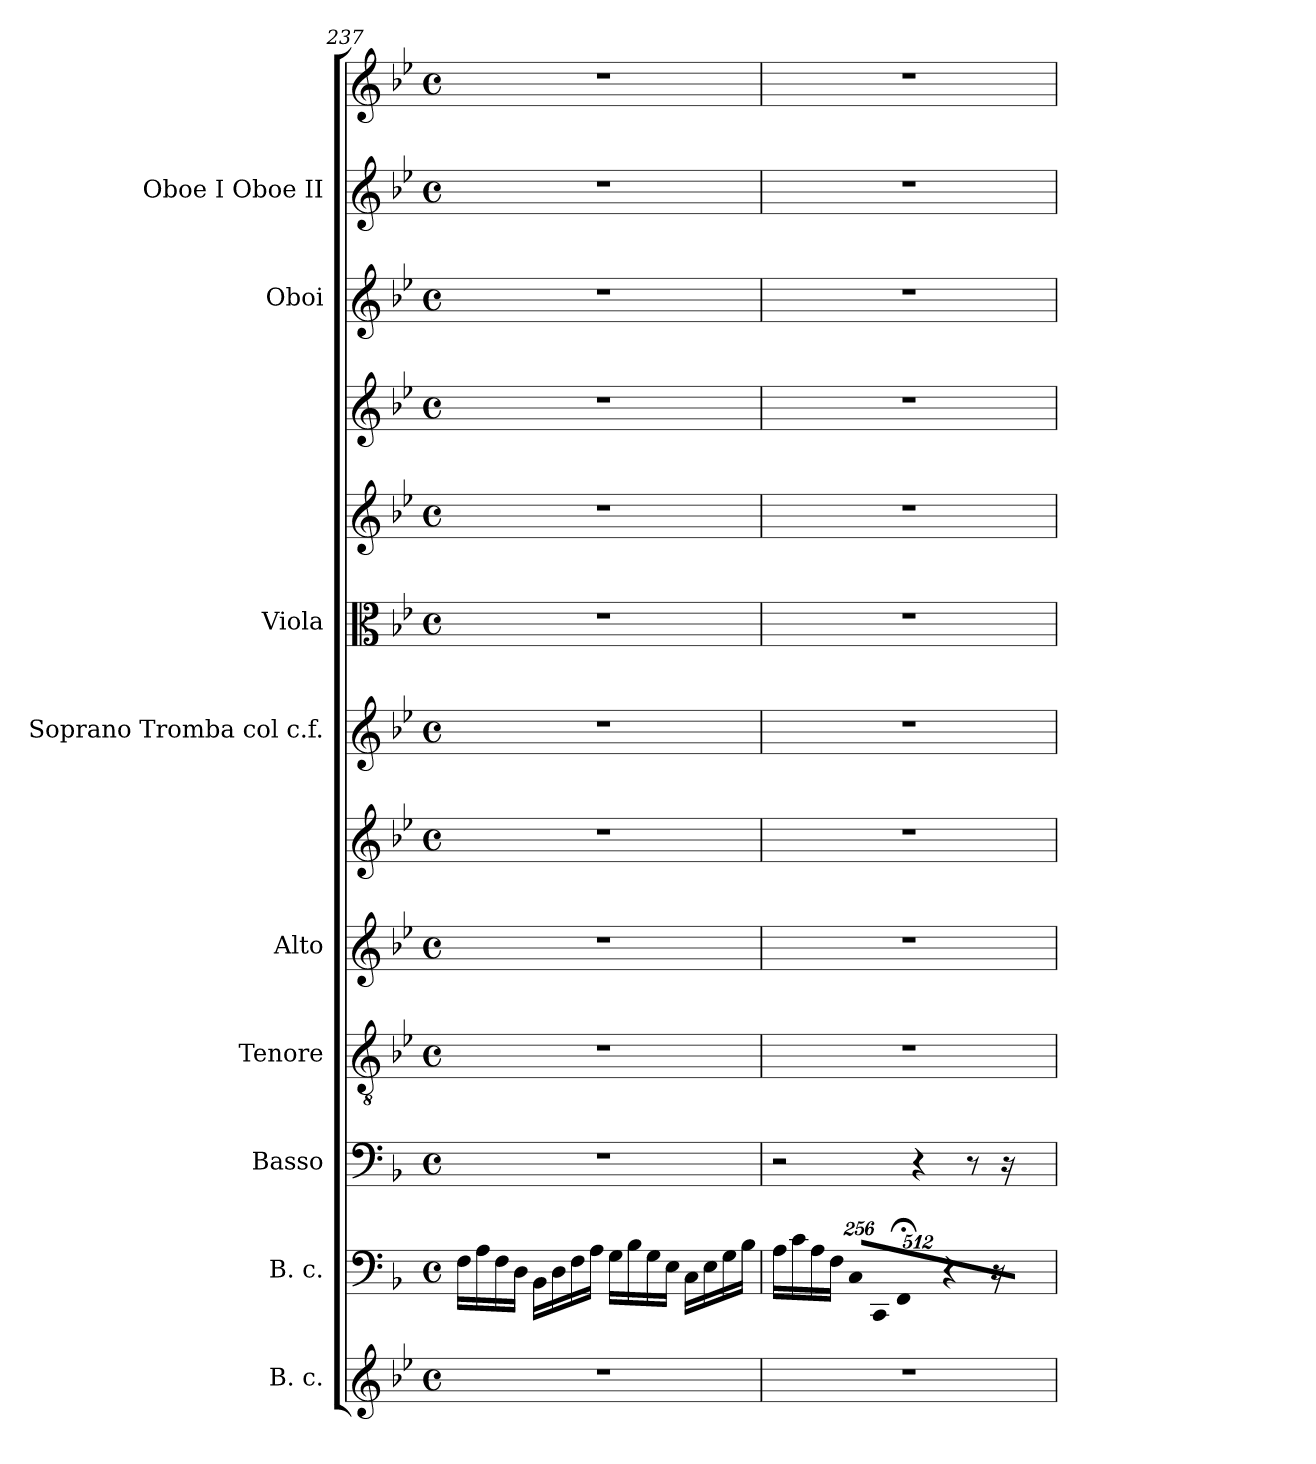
**kern	**kern	**kern	**kern	**kern	**kern	**kern	**kern	**kern	**kern	**kern	**kern	**kern
*part12	*part11	*part10	*part9	*part8	*part7	*part6	*part5	*part4	*part3	*part2	*part1	*part1
*staff13	*staff12	*staff11	*staff10	*staff9	*staff8	*staff7	*staff6	*staff5	*staff4	*staff3	*staff2	*staff1
*I"B. c.	*I"B. c.	*I"Basso	*I"Tenore	*I"Alto	*	*I"Soprano Tromba col c.f.	*I"Viola	*	*	*I"Oboi	*I"Oboe I Oboe II	*
*	*I'B. c.	*I'Basso	*I'Tenore	*I'Alto	*	*I'Soprano	*I'Viola	*	*	*	*I'Ob	*
*clefG2	*clefF4	*clefF4	*clefGv2	*clefG2	*clefG2	*clefG2	*clefC3	*clefG2	*clefG2	*clefG2	*clefG2	*clefG2
*k[b-e-]	*k[b-]	*k[b-]	*k[b-e-]	*k[b-e-]	*k[b-e-]	*k[b-e-]	*k[b-e-]	*k[b-e-]	*k[b-e-]	*k[b-e-]	*k[b-e-]	*k[b-e-]
*B-:	*F:	*F:	*B-:	*B-:	*B-:	*B-:	*B-:	*B-:	*B-:	*B-:	*B-:	*B-:
*M4/4	*M4/4	*M4/4	*M4/4	*M4/4	*M4/4	*M4/4	*M4/4	*M4/4	*M4/4	*M4/4	*M4/4	*M4/4
*met(c)	*met(c)	*met(c)	*met(c)	*met(c)	*met(c)	*met(c)	*met(c)	*met(c)	*met(c)	*met(c)	*met(c)	*met(c)
=237	=237	=237	=237	=237	=237	=237	=237	=237	=237	=237	=237	=237
1r	16F\LL	1r	1r	1r	1r	1r	1r	1r	1r	1r	1r	1r
.	16A\	.	.	.	.	.	.	.	.	.	.	.
.	16F\	.	.	.	.	.	.	.	.	.	.	.
.	16D\JJ	.	.	.	.	.	.	.	.	.	.	.
.	16BB-\LL	.	.	.	.	.	.	.	.	.	.	.
.	16D\	.	.	.	.	.	.	.	.	.	.	.
.	16F\	.	.	.	.	.	.	.	.	.	.	.
.	16A\JJ	.	.	.	.	.	.	.	.	.	.	.
.	16G\LL	.	.	.	.	.	.	.	.	.	.	.
.	16B-\	.	.	.	.	.	.	.	.	.	.	.
.	16G\	.	.	.	.	.	.	.	.	.	.	.
.	16E\JJ	.	.	.	.	.	.	.	.	.	.	.
.	16C\LL	.	.	.	.	.	.	.	.	.	.	.
.	16E\	.	.	.	.	.	.	.	.	.	.	.
.	16G\	.	.	.	.	.	.	.	.	.	.	.
.	16B-\JJ	.	.	.	.	.	.	.	.	.	.	.
=238	=238	=238	=238	=238	=238	=238	=238	=238	=238	=238	=238	=238
1r	16A>\LL	2r	1r	1r	1r	1r	1r	1r	1r	1r	1r	1r
.	16c\	.	.	.	.	.	.	.	.	.	.	.
.	16A\	.	.	.	.	.	.	.	.	.	.	.
.	16F\JJ	.	.	.	.	.	.	.	.	.	.	.
*	*Xbrackettup	*	*	*	*	*	*	*	*	*	*	*
!	!LO:N:vis=8	!	!	!	!	!	!	!	!	!	!	!
.	2048%205C</L	.	.	.	.	.	.	.	.	.	.	.
!	!LO:N:vis=8	!	!	!	!	!	!	!	!	!	!	!
.	4096%409CC/J	.	.	.	.	.	.	.	.	.	.	.
!	!LO:N:vis=4	!	!	!	!	!	!	!	!	!	!	!
.	4096%819FF;/	.	.	.	.	.	.	.	.	.	.	.
.	.	4r	.	.	.	.	.	.	.	.	.	.
!	!LO:N:vis=8	!	!	!	!	!	!	!	!	!	!	!
.	2048%205r	.	.	.	.	.	.	.	.	.	.	.
.	16rC	8r	.	.	.	.	.	.	.	.	.	.
.	8.ryy	.	.	.	.	.	.	.	.	.	.	.
.	.	16rC	.	.	.	.	.	.	.	.	.	.
.	.	16ryy	.	.	.	.	.	.	.	.	.	.
=	=	=	=	=	=	=	=	=	=	=	=	=
*-	*-	*-	*-	*-	*-	*-	*-	*-	*-	*-	*-	*-
